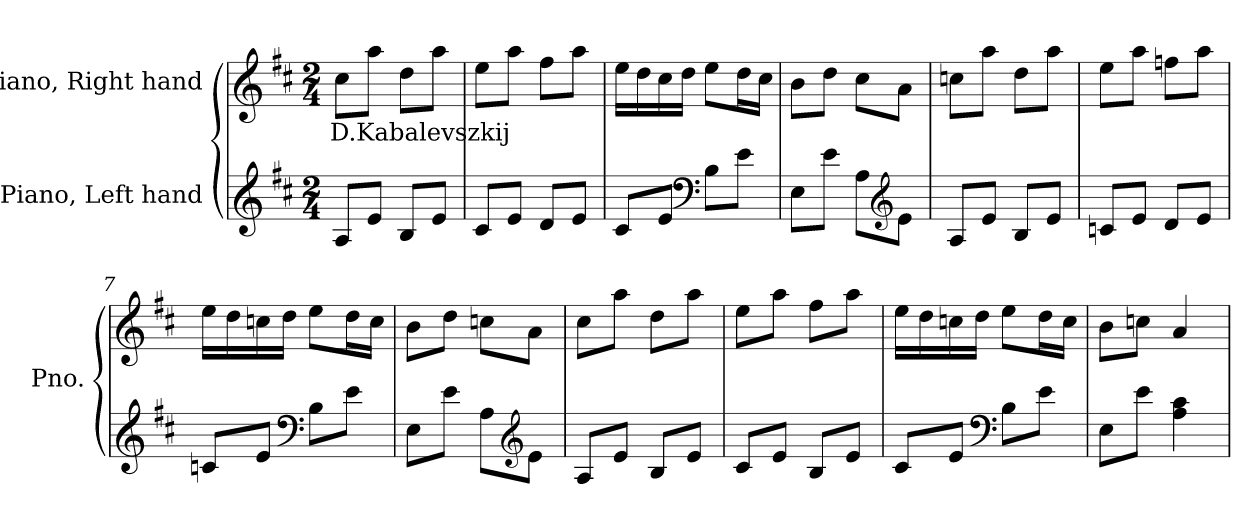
**kern	**kern	**text
*part2	*part1	*part1
*staff2	*staff1	*staff1
*I"Piano, Left hand	*I"Piano, Right hand	*
*I'Pno.	*I'Pno.	*
*clefG2	*clefG2	*
*k[f#c#]	*k[f#c#]	*
*M2/4	*M2/4	*
*MM120	*MM120	*
=1	=1	=1
!	!	!LO:LY:b
8A/L	8cc#\L	D.Kabalevszkij
8e/J	8aa\J	.
8B/L	8dd\L	.
8e/J	8aa\J	.
=2	=2	=2
8c#/L	8ee\L	.
8e/J	8aa\J	.
8d/L	8ff#\L	.
8e/J	8aa\J	.
=3	=3	=3
8c#/L	16ee\LL	.
.	16dd\	.
8e/J	16cc#\	.
.	16dd\JJ	.
*clefF4	*	*
8B\L	8ee\L	.
8e\J	16dd\L	.
.	16cc#\JJ	.
=4	=4	=4
8E\L	8b\L	.
8e\J	8dd\J	.
8A\L	8cc#\L	.
*clefG2	*	*
8e\J	8a\J	.
!!LO:LB:g=z
=5	=5	=5
8A/L	8ccn\L	.
8e/J	8aa\J	.
8B/L	8dd\L	.
8e/J	8aa\J	.
=6	=6	=6
8cn/L	8ee\L	.
8e/J	8aa\J	.
8d/L	8ffn\L	.
8e/J	8aa\J	.
=7	=7	=7
8cn/L	16ee\LL	.
.	16dd\	.
8e/J	16ccn\	.
.	16dd\JJ	.
*clefF4	*	*
8B\L	8ee\L	.
8e\J	16dd\L	.
.	16cc\JJ	.
=8	=8	=8
8E\L	8b\L	.
8e\J	8dd\J	.
8A\L	8ccn\L	.
*clefG2	*	*
8e\J	8a\J	.
=9	=9	=9
8A/L	8cc#\L	.
8e/J	8aa\J	.
8B/L	8dd\L	.
8e/J	8aa\J	.
=10	=10	=10
8c#/L	8ee\L	.
8e/J	8aa\J	.
8B/L	8ff#\L	.
8e/J	8aa\J	.
!!LO:LB:g=z
=11	=11	=11
8c#/L	16ee\LL	.
.	16dd\	.
8e/J	16ccn\	.
.	16dd\JJ	.
*clefF4	*	*
8B\L	8ee\L	.
8e\J	16dd\L	.
.	16cc\JJ	.
=12	=12	=12
8E\L	8b\L	.
8e\J	8ccn\J	.
4A\ 4c#\	4a/	.
=	=	=
*-	*-	*-
